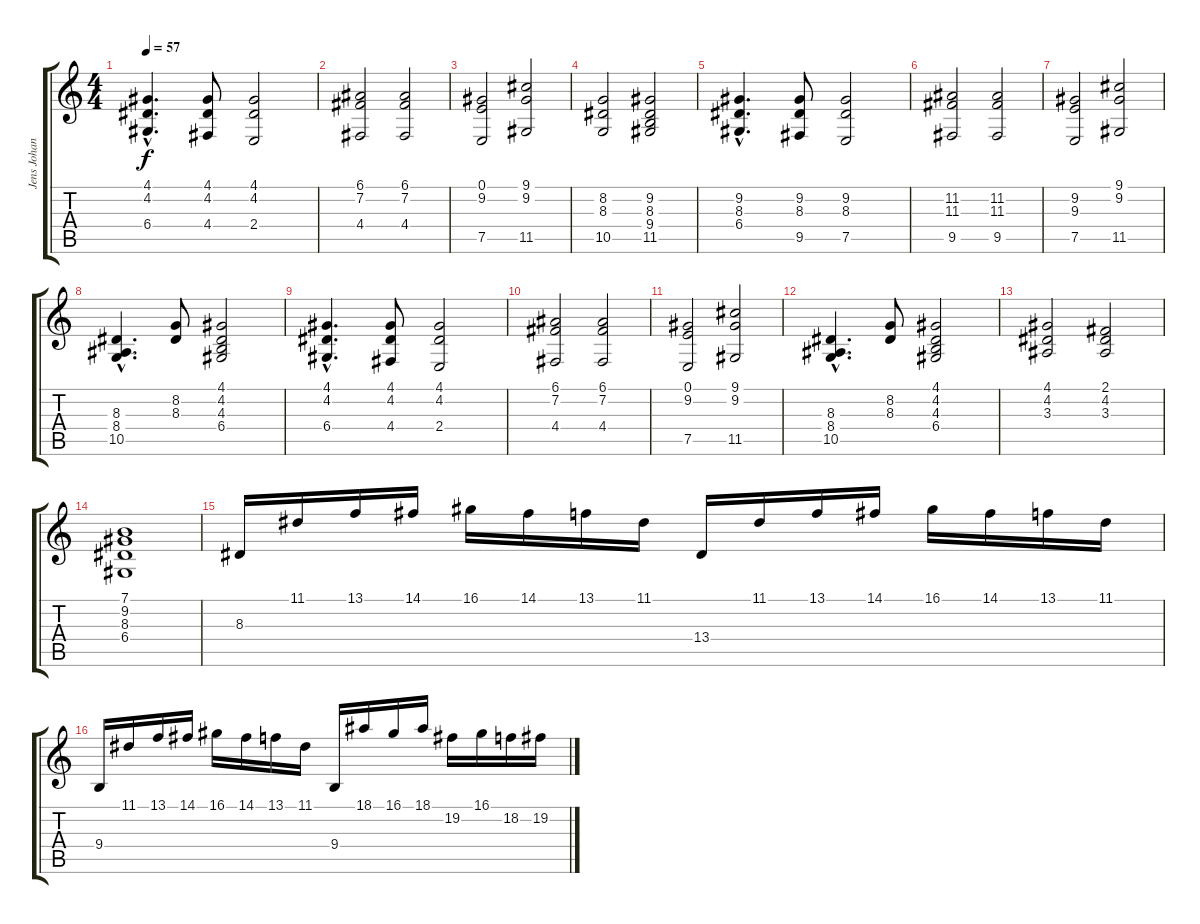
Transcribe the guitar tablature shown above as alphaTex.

\track ("Jens Johansson" "Jens Johan") {instrument orchestralharp}
\staff {score tabs}
\tuning (E4 B3 G3 D3 A2 E2) {hide}
\ts (4 4)
\tempo 57
\clef g2
\ks c
(4.1{hac} 4.2{hac} 6.4{hac}).4{d dy f} (4.1 4.2 4.4).8 (4.1 4.2 2.4).2 |
(6.1 7.2 4.4).2 (6.1 7.2 4.4).2 |
(0.1 9.2 7.5).2 (9.1 9.2 11.5).2 |
(8.2 8.3 10.5).2 (9.2 8.3 9.4 11.5).2 |
(9.2{hac} 8.3{hac} 6.4{hac}).4{d} (9.2 8.3 9.5).8 (9.2 8.3 7.5).2 |
(11.2 11.3 9.5).2 (11.2 11.3 9.5).2 |
(9.2 9.3 7.5).2 (9.1 9.2 11.5).2 |
(8.3{hac} 8.4{hac} 10.5{hac}).4{d} (8.2 8.3).8 (4.1 4.2 4.3 6.4).2 |
(4.1{hac} 4.2{hac} 6.4{hac}).4{d} (4.1 4.2 4.4).8 (4.1 4.2 2.4).2 |
(6.1 7.2 4.4).2 (6.1 7.2 4.4).2 |
(0.1 9.2 7.5).2 (9.1 9.2 11.5).2 |
(8.3{hac} 8.4{hac} 10.5{hac}).4{d} (8.2 8.3).8 (4.1 4.2 4.3 6.4).2 |
(4.1 4.2 3.3).2 (2.1 4.2 3.3).2 |
(7.1 9.2 8.3 6.4).1 |
8.3.16 11.1.16 13.1.16 14.1.16 16.1.16 14.1.16 13.1.16 11.1.16 13.4.16 11.1.16 13.1.16 14.1.16 16.1.16 14.1.16 13.1.16 11.1.16 |
9.4.16 11.1.16 13.1.16 14.1.16 16.1.16 14.1.16 13.1.16 11.1.16 9.4.16 18.1.16 16.1.16 18.1.16 19.2.16 16.1.16 18.2.16 19.2.16
